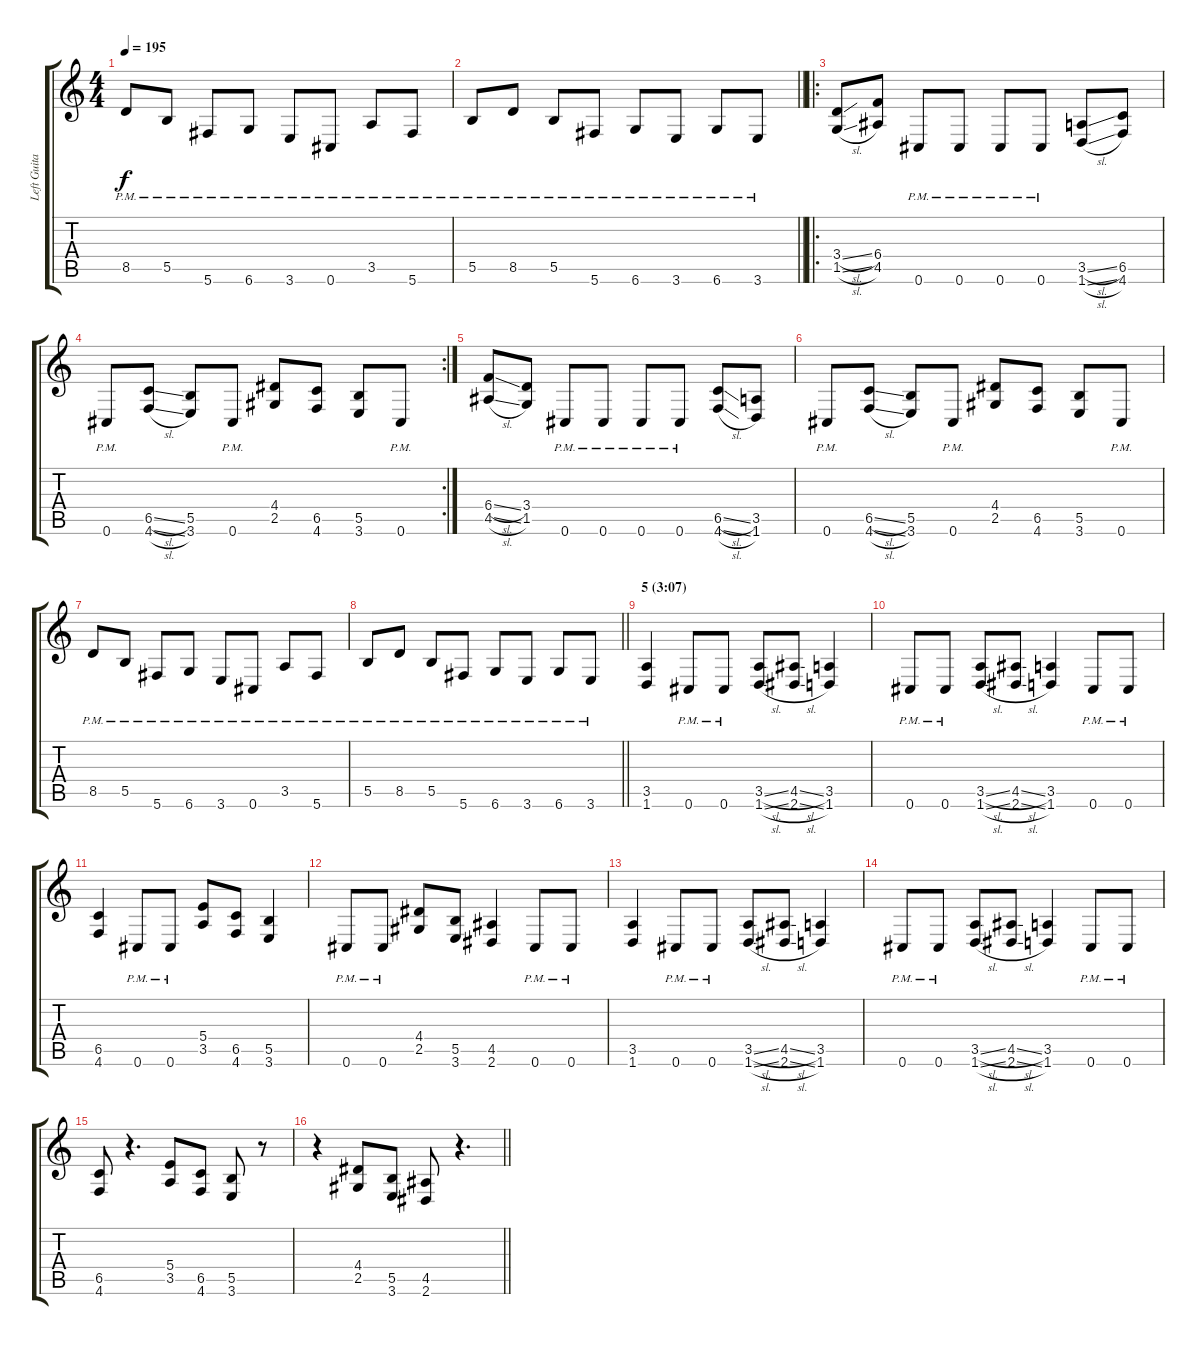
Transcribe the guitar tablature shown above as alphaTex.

\track ("Left Guitar" "Left Guita") {instrument overdrivenguitar}
\staff {score tabs}
\tuning (Db4 Ab3 E3 B2 Gb2 Db2) {hide}
\ts (4 4)
\tempo 195
\clef g2
\ks c
8.5{pm}.8{dy f} 5.5{pm}.8 5.6{pm}.8 6.6{pm}.8 3.6{pm}.8 0.6{pm}.8 3.5{pm}.8 5.6{pm}.8 |
\barLineRight lightlight
5.5{pm}.8 8.5{pm}.8 5.5{pm}.8 5.6{pm}.8 6.6{pm}.8 3.6{pm}.8 6.6{pm}.8 3.6{pm}.8 |
\ro
(3.4{sl} 1.5{sl}).8 (6.4 4.5).8 0.6{pm}.8 0.6{pm}.8 0.6{pm}.8 0.6{pm}.8 (3.5{sl} 1.6{sl}).8 (6.5 4.6).8 |
\rc 2
0.6{pm}.8 (6.5{sl} 4.6{sl}).8 (5.5 3.6).8 0.6{pm}.8 (4.4 2.5).8 (6.5 4.6).8 (5.5 3.6).8 0.6{pm}.8 |
(6.4{sl} 4.5{sl}).8 (3.4 1.5).8 0.6{pm}.8 0.6{pm}.8 0.6{pm}.8 0.6{pm}.8 (6.5{sl} 4.6{sl}).8 (3.5 1.6).8 |
0.6{pm}.8 (6.5{sl} 4.6{sl}).8 (5.5 3.6).8 0.6{pm}.8 (4.4 2.5).8 (6.5 4.6).8 (5.5 3.6).8 0.6{pm}.8 |
8.5{pm}.8 5.5{pm}.8 5.6{pm}.8 6.6{pm}.8 3.6{pm}.8 0.6{pm}.8 3.5{pm}.8 5.6{pm}.8 |
\barLineRight lightlight
5.5{pm}.8 8.5{pm}.8 5.5{pm}.8 5.6{pm}.8 6.6{pm}.8 3.6{pm}.8 6.6{pm}.8 3.6{pm}.8 |
\section ("" "5 (3:07)")
(3.5 1.6).4 0.6{pm}.8 0.6{pm}.8 (3.5{sl} 1.6{sl}).8 (4.5{sl} 2.6{sl}).8 (3.5 1.6).4 |
0.6{pm}.8 0.6{pm}.8 (3.5{sl} 1.6{sl}).8 (4.5{sl} 2.6{sl}).8 (3.5 1.6).4 0.6{pm}.8 0.6{pm}.8 |
(6.5 4.6).4 0.6{pm}.8 0.6{pm}.8 (5.4 3.5).8 (6.5 4.6).8 (5.5 3.6).4 |
0.6{pm}.8 0.6{pm}.8 (4.4 2.5).8 (5.5 3.6).8 (4.5 2.6).4 0.6{pm}.8 0.6{pm}.8 |
(3.5 1.6).4 0.6{pm}.8 0.6{pm}.8 (3.5{sl} 1.6{sl}).8 (4.5{sl} 2.6{sl}).8 (3.5 1.6).4 |
0.6{pm}.8 0.6{pm}.8 (3.5{sl} 1.6{sl}).8 (4.5{sl} 2.6{sl}).8 (3.5 1.6).4 0.6{pm}.8 0.6{pm}.8 |
(6.5 4.6).8 r.4{d} (5.4 3.5).8 (6.5 4.6).8 (5.5 3.6).8 r.8 |
\barLineRight lightlight
r.4 (4.4 2.5).8 (5.5 3.6).8 (4.5 2.6).8 r.4{d}
